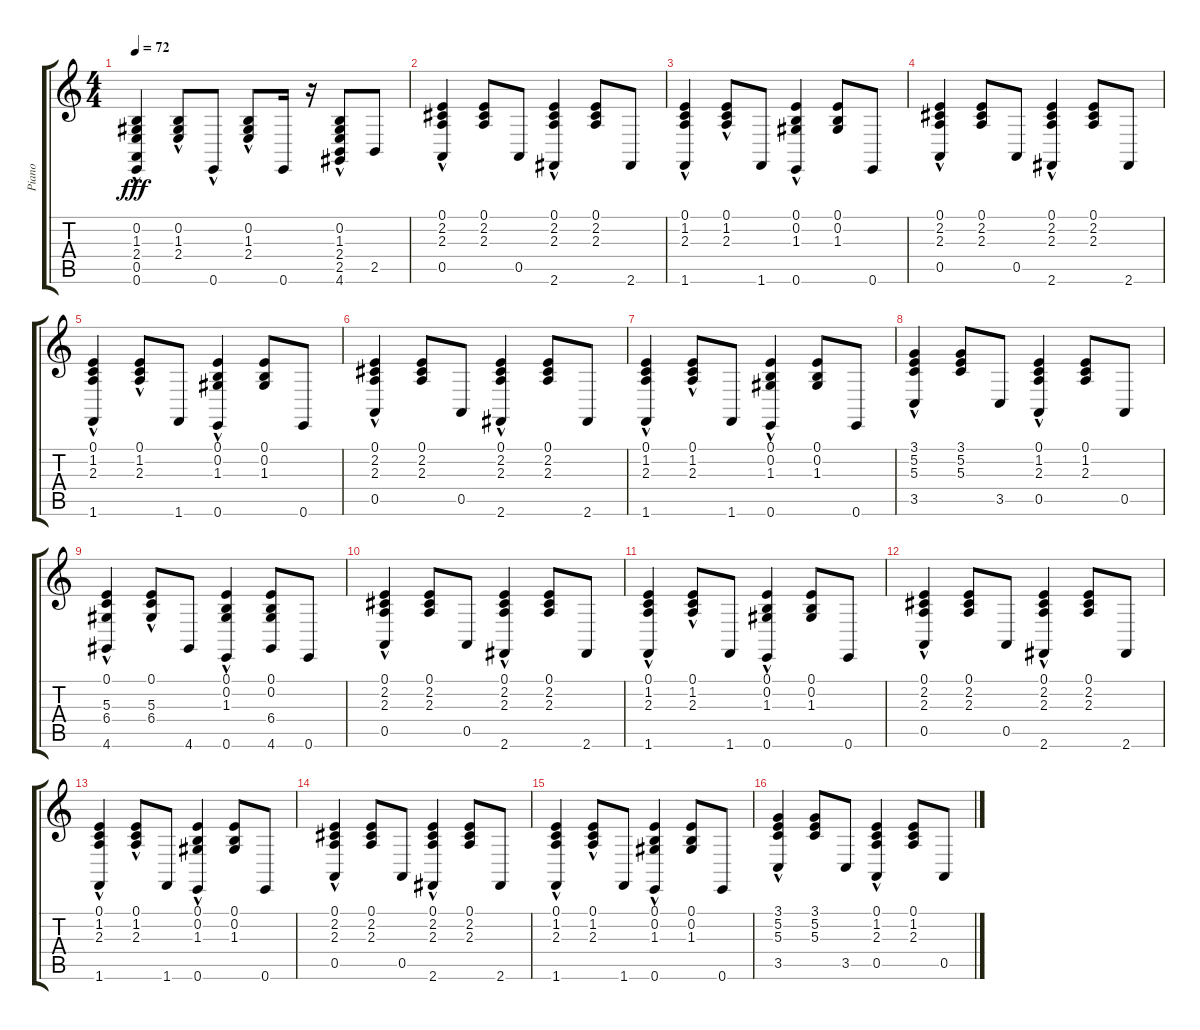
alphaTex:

\track ("Piano" "Piano") {instrument acousticgrandpiano}
\staff {score tabs}
\tuning (E4 B3 G3 D3 A2 E2) {hide}
\ts (4 4)
\tempo 72
\clef g2
\ks c
(0.2{hac} 1.3{hac} 2.4{hac} 0.5{hac} 0.6).4{dy fff} (0.2{hac} 1.3{hac} 2.4{hac}).8 0.6{hac}.8 (0.2{hac} 1.3{hac} 2.4{hac}).8 0.6.16 r.16 (0.2 1.3 2.4 2.5{hac} 4.6{hac}).8 2.5.8 |
(0.1 2.2 2.3 0.5{hac}).4 (0.1 2.2 2.3).8 0.5.8 (0.1{hac} 2.2{hac} 2.3{hac} 2.6).4 (0.1 2.2 2.3).8 2.6.8 |
(0.1 1.2 2.3 1.6{hac}).4 (0.1{hac} 1.2{hac} 2.3).8 1.6.8 (0.1{hac} 0.2 1.3{hac} 0.6).4 (0.1 0.2 1.3).8 0.6.8 |
(0.1 2.2 2.3 0.5{hac}).4 (0.1 2.2 2.3).8 0.5.8 (0.1{hac} 2.2{hac} 2.3{hac} 2.6).4 (0.1 2.2 2.3).8 2.6.8 |
(0.1 1.2 2.3 1.6{hac}).4 (0.1{hac} 1.2{hac} 2.3).8 1.6.8 (0.1{hac} 0.2 1.3{hac} 0.6).4 (0.1 0.2 1.3).8 0.6.8 |
(0.1 2.2 2.3 0.5{hac}).4 (0.1 2.2 2.3).8 0.5.8 (0.1{hac} 2.2{hac} 2.3{hac} 2.6).4 (0.1 2.2 2.3).8 2.6.8 |
(0.1 1.2 2.3 1.6{hac}).4 (0.1{hac} 1.2{hac} 2.3).8 1.6.8 (0.1{hac} 0.2 1.3{hac} 0.6).4 (0.1 0.2 1.3).8 0.6.8 |
(3.1 5.2 5.3 3.5{hac}).4 (3.1 5.2 5.3).8 3.5.8 (0.1{hac} 1.2{hac} 2.3{hac} 0.5).4 (0.1 1.2 2.3).8 0.5.8 |
(0.1{hac} 5.3 6.4 4.6).4 (0.1{hac} 5.3 6.4{hac}).8 4.6.8 (0.1{hac} 0.2 1.3 0.6).4 (0.1 0.2 6.4 4.6).8 0.6.8 |
(0.1 2.2 2.3 0.5{hac}).4 (0.1 2.2 2.3).8 0.5.8 (0.1{hac} 2.2{hac} 2.3{hac} 2.6).4 (0.1 2.2 2.3).8 2.6.8 |
(0.1 1.2 2.3 1.6{hac}).4 (0.1{hac} 1.2{hac} 2.3).8 1.6.8 (0.1{hac} 0.2 1.3{hac} 0.6).4 (0.1 0.2 1.3).8 0.6.8 |
(0.1 2.2 2.3 0.5{hac}).4 (0.1 2.2 2.3).8 0.5.8 (0.1{hac} 2.2{hac} 2.3{hac} 2.6).4 (0.1 2.2 2.3).8 2.6.8 |
(0.1 1.2 2.3 1.6{hac}).4 (0.1{hac} 1.2{hac} 2.3).8 1.6.8 (0.1{hac} 0.2 1.3{hac} 0.6).4 (0.1 0.2 1.3).8 0.6.8 |
(0.1 2.2 2.3 0.5{hac}).4 (0.1 2.2 2.3).8 0.5.8 (0.1{hac} 2.2{hac} 2.3{hac} 2.6).4 (0.1 2.2 2.3).8 2.6.8 |
(0.1 1.2 2.3 1.6{hac}).4 (0.1{hac} 1.2{hac} 2.3).8 1.6.8 (0.1{hac} 0.2 1.3{hac} 0.6).4 (0.1 0.2 1.3).8 0.6.8 |
(3.1 5.2 5.3 3.5{hac}).4 (3.1 5.2 5.3).8 3.5.8 (0.1{hac} 1.2{hac} 2.3{hac} 0.5).4 (0.1 1.2 2.3).8 0.5.8
